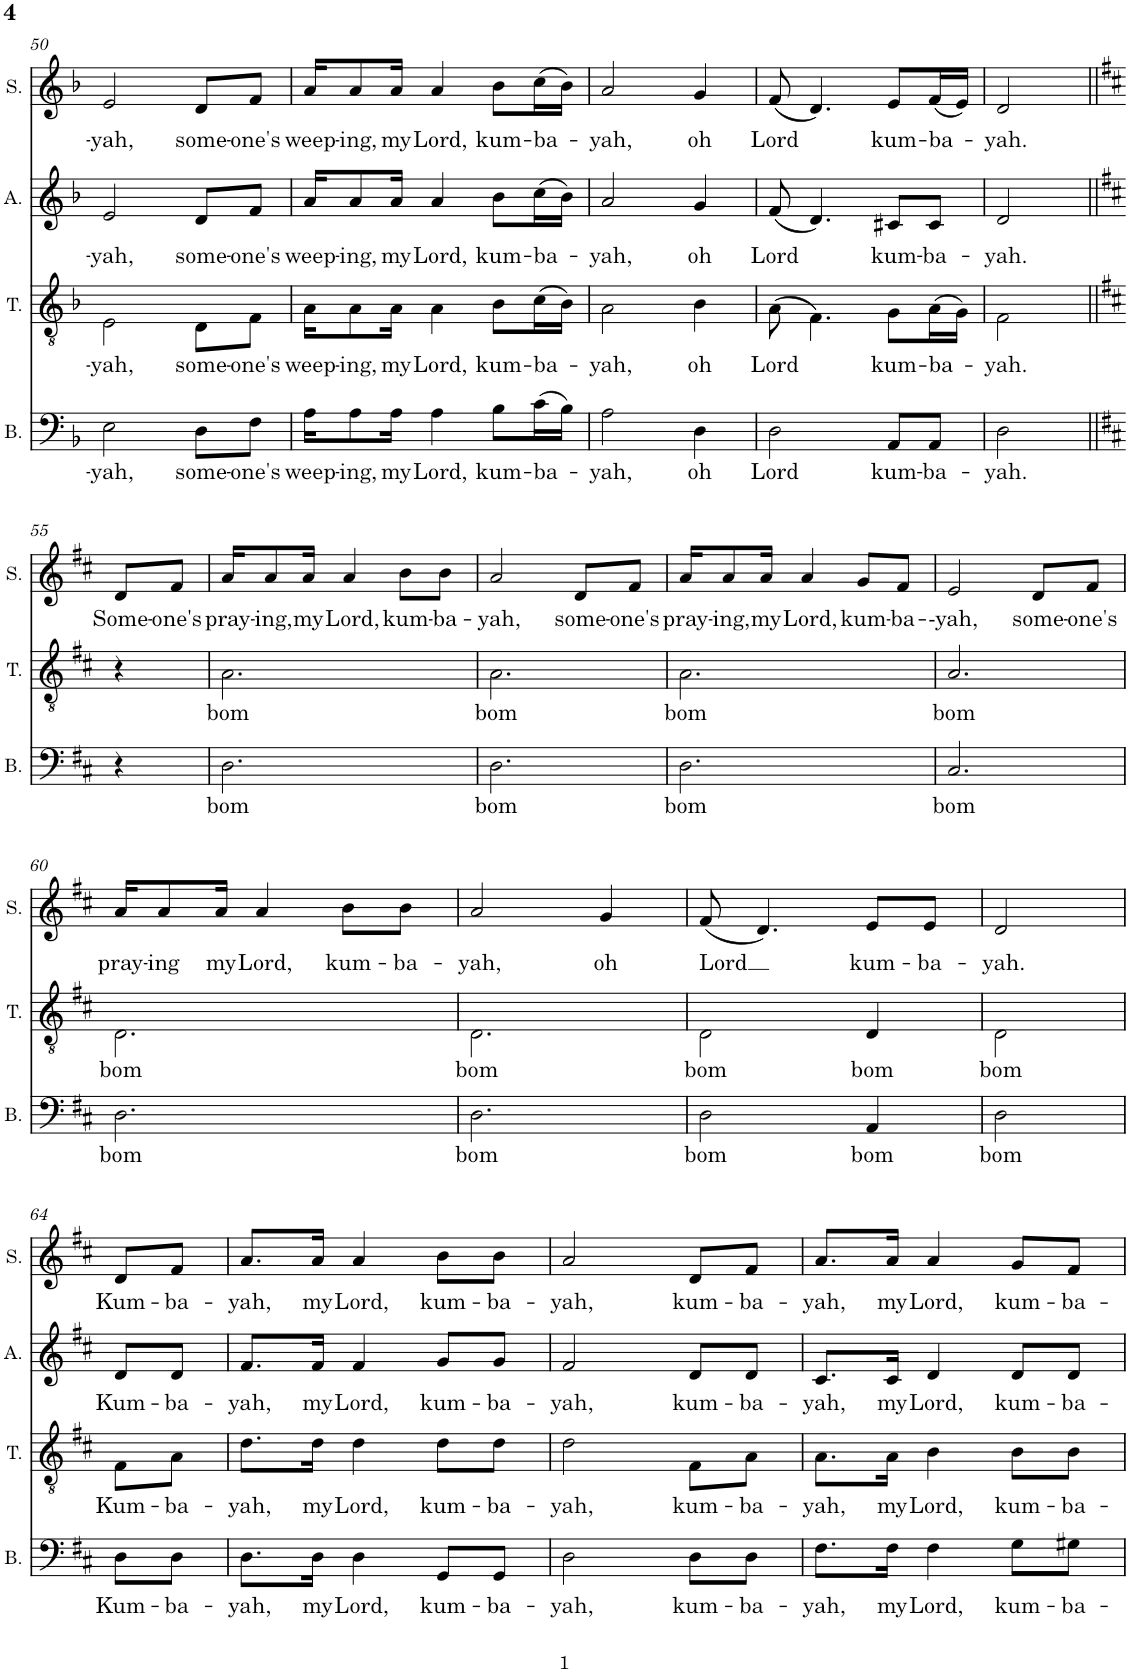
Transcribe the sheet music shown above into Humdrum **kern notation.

**kern	**text	**kern	**text	**kern	**text	**kern	**text
*part4	*part4	*part3	*part3	*part2	*part2	*part1	*part1
*staff4	*staff4	*staff3	*staff3	*staff2	*staff2	*staff1	*staff1
*I"Basso	*	*I"Tenore	*	*I"Contralto	*	*I"Soprano	*
*I'B.	*	*I'T.	*	*	*	*I'S.	*
!!LO:PB:g=z
*clefF4	*	*clefGv2	*	*clefG2	*	*clefG2	*
*k[b-]	*	*k[b-]	*	*k[b-]	*	*k[b-]	*
*	*	*	*	*M3/4	*	*M3/4	*
=50	=50	=50	=50	=50	=50	=50	=50
!	!LO:LY:b	!	!LO:LY:b	!	!LO:LY:b	!	!LO:LY:b
2E\	-yah,	2E\	-yah,	2e/	-yah,	2e/	-yah,
!	!LO:LY:b	!	!LO:LY:b	!	!LO:LY:b	!	!LO:LY:b
8D\L	some-	8D\L	some-	8d/L	some-	8d/L	some-
!	!LO:LY:b	!	!LO:LY:b	!	!LO:LY:b	!	!LO:LY:b
8F\J	-one's	8F\J	-one's	8f/J	-one's	8f/J	-one's
=51	=51	=51	=51	=51	=51	=51	=51
!	!LO:LY:b	!	!LO:LY:b	!	!LO:LY:b	!	!LO:LY:b
16A\KL	weep-	16A\KL	weep-	16a/KL	weep-	16a/KL	weep-
!	!LO:LY:b	!	!LO:LY:b	!	!LO:LY:b	!	!LO:LY:b
8A\	-ing,	8A\	-ing,	8a/	-ing,	8a/	-ing,
!	!LO:LY:b	!	!LO:LY:b	!	!LO:LY:b	!	!LO:LY:b
16A\Jk	my	16A\Jk	my	16a/Jk	my	16a/Jk	my
!	!LO:LY:b	!	!LO:LY:b	!	!LO:LY:b	!	!LO:LY:b
4A\	Lord,	4A\	Lord,	4a/	Lord,	4a/	Lord,
!	!LO:LY:b	!	!LO:LY:b	!	!LO:LY:b	!	!LO:LY:b
8B-\L	kum-	8B-\L	kum-	8b-\L	kum-	8b-\L	kum-
!	!LO:LY:b	!	!LO:LY:b	!	!LO:LY:b	!	!LO:LY:b
(16c\L	-ba-	(16c\L	-ba-	(16cc\L	-ba-	(16cc\L	-ba-
16B-\JJ)	.	16B-\JJ)	.	16b-\JJ)	.	16b-\JJ)	.
=52	=52	=52	=52	=52	=52	=52	=52
!	!LO:LY:b	!	!LO:LY:b	!	!LO:LY:b	!	!LO:LY:b
2A\	-yah,	2A\	-yah,	2a/	-yah,	2a/	-yah,
!	!LO:LY:b	!	!LO:LY:b	!	!LO:LY:b	!	!LO:LY:b
4D\	oh	4B-\	oh	4g/	oh	4g/	oh
=53	=53	=53	=53	=53	=53	=53	=53
!	!LO:LY:b	!	!LO:LY:b	!	!LO:LY:b	!	!LO:LY:b
2D\	Lord	(8A\	Lord	(8f/	Lord	(8f/	Lord
.	.	4.F\)	.	4.d/)	.	4.d/)	.
!	!LO:LY:b	!	!LO:LY:b	!	!LO:LY:b	!	!LO:LY:b
8AA/L	kum-	8G\L	kum-	8c#X/L	kum-	8e/L	kum-
!	!LO:LY:b	!	!LO:LY:b	!	!LO:LY:b	!	!LO:LY:b
8AA/J	-ba-	(16A\L	-ba-	8c#/J	-ba-	(16f/L	-ba-
.	.	16G\JJ)	.	.	.	16e/JJ)	.
=54	=54	=54	=54	=54	=54	=54	=54
!	!LO:LY:b	!	!LO:LY:b	!	!LO:LY:b	!	!LO:LY:b
2D\	-yah.	2F\	-yah.	2d/	-yah.	2d/	-yah.
!!LO:LB:g=z
=55||	=55||	=55||	=55||	=55||	=55||	=55||	=55||
*k[f#c#]	*	*k[f#c#]	*	*k[f#c#]	*	*k[f#c#]	*
!	!	!	!	!	!	!	!LO:LY:b
4r	.	4r	.	2.r	.	8d/L	Some-
!	!	!	!	!	!	!	!LO:LY:b
.	.	.	.	.	.	8f#/J	-one's
2ryy	.	2ryy	.	.	.	2ryy	.
=56	=56	=56	=56	=56	=56	=56	=56
!	!LO:LY:b	!	!LO:LY:b	!	!	!	!LO:LY:b
2.D\	bom	2.A\	bom	2.r	.	16a/KL	pray-
!	!	!	!	!	!	!	!LO:LY:b
.	.	.	.	.	.	8a/	-ing,
!	!	!	!	!	!	!	!LO:LY:b
.	.	.	.	.	.	16a/Jk	my
!	!	!	!	!	!	!	!LO:LY:b
.	.	.	.	.	.	4a/	Lord,
!	!	!	!	!	!	!	!LO:LY:b
.	.	.	.	.	.	8b\L	kum-
!	!	!	!	!	!	!	!LO:LY:b
.	.	.	.	.	.	8b\J	-ba-
=57	=57	=57	=57	=57	=57	=57	=57
!	!LO:LY:b	!	!LO:LY:b	!	!	!	!LO:LY:b
2.D\	bom	2.A\	bom	2.r	.	2a/	-yah,
!	!	!	!	!	!	!	!LO:LY:b
.	.	.	.	.	.	8d/L	some-
!	!	!	!	!	!	!	!LO:LY:b
.	.	.	.	.	.	8f#/J	-one's
=58	=58	=58	=58	=58	=58	=58	=58
!	!LO:LY:b	!	!LO:LY:b	!	!	!	!LO:LY:b
2.D\	bom	2.A\	bom	2.r	.	16a/KL	pray-
!	!	!	!	!	!	!	!LO:LY:b
.	.	.	.	.	.	8a/	-ing,
!	!	!	!	!	!	!	!LO:LY:b
.	.	.	.	.	.	16a/Jk	my
!	!	!	!	!	!	!	!LO:LY:b
.	.	.	.	.	.	4a/	Lord,
!	!	!	!	!	!	!	!LO:LY:b
.	.	.	.	.	.	8g/L	kum-
!	!	!	!	!	!	!	!LO:LY:b
.	.	.	.	.	.	8f#/J	-ba-
=59	=59	=59	=59	=59	=59	=59	=59
!	!LO:LY:b	!	!LO:LY:b	!	!	!	!LO:LY:b
2.C#/	bom	2.A/	bom	2.r	.	2e/	--yah,
!	!	!	!	!	!	!	!LO:LY:b
.	.	.	.	.	.	8d/L	some-
!	!	!	!	!	!	!	!LO:LY:b
.	.	.	.	.	.	8f#/J	-one's
!!LO:LB:g=z
=60	=60	=60	=60	=60	=60	=60	=60
!	!LO:LY:b	!	!LO:LY:b	!	!	!	!LO:LY:b
2.D\	bom	2.D\	bom	2.r	.	16a/KL	pray-
!	!	!	!	!	!	!	!LO:LY:b
.	.	.	.	.	.	8a/	-ing
!	!	!	!	!	!	!	!LO:LY:b
.	.	.	.	.	.	16a/Jk	my
!	!	!	!	!	!	!	!LO:LY:b
.	.	.	.	.	.	4a/	Lord,
!	!	!	!	!	!	!	!LO:LY:b
.	.	.	.	.	.	8b\L	kum-
!	!	!	!	!	!	!	!LO:LY:b
.	.	.	.	.	.	8b\J	-ba-
=61	=61	=61	=61	=61	=61	=61	=61
!	!LO:LY:b	!	!LO:LY:b	!	!	!	!LO:LY:b
2.D\	bom	2.D\	bom	2.r	.	2a/	-yah,
!	!	!	!	!	!	!	!LO:LY:b
.	.	.	.	.	.	4g/	oh
=62	=62	=62	=62	=62	=62	=62	=62
!	!LO:LY:b	!	!LO:LY:b	!	!	!	!LO:LY:b
2D\	bom	2D\	bom	2.r	.	(8f#/	Lord
.	.	.	.	.	.	4.d/)	.
!	!LO:LY:b	!	!LO:LY:b	!	!	!	!LO:LY:b
4AA/	bom	4D/	bom	.	.	8e/L	kum-
!	!	!	!	!	!	!	!LO:LY:b
.	.	.	.	.	.	8e/J	-ba-
=63	=63	=63	=63	=63	=63	=63	=63
!	!LO:LY:b	!	!LO:LY:b	!	!	!	!LO:LY:b
2D\	bom	2D\	bom	2.r	.	2d/	-yah.
4ryy	.	4ryy	.	.	.	4ryy	.
!!LO:LB:g=z
=64	=64	=64	=64	=64	=64	=64	=64
!	!LO:LY:b	!	!LO:LY:b	!	!LO:LY:b	!	!LO:LY:b
8D\L	Kum-	8F#\L	Kum-	8d/L	Kum-	8d/L	Kum-
!	!LO:LY:b	!	!LO:LY:b	!	!LO:LY:b	!	!LO:LY:b
8D\J	-ba-	8A\J	-ba-	8d/J	-ba-	8f#/J	-ba-
=65	=65	=65	=65	=65	=65	=65	=65
!	!LO:LY:b	!	!LO:LY:b	!	!LO:LY:b	!	!LO:LY:b
8.D\L	-yah,	8.d\L	-yah,	8.f#/L	-yah,	8.a/L	-yah,
!	!LO:LY:b	!	!LO:LY:b	!	!LO:LY:b	!	!LO:LY:b
16D\Jk	my	16d\Jk	my	16f#/Jk	my	16a/Jk	my
!	!LO:LY:b	!	!LO:LY:b	!	!LO:LY:b	!	!LO:LY:b
4D\	Lord,	4d\	Lord,	4f#/	Lord,	4a/	Lord,
!	!LO:LY:b	!	!LO:LY:b	!	!LO:LY:b	!	!LO:LY:b
8GG/L	kum-	8d\L	kum-	8g/L	kum-	8b\L	kum-
!	!LO:LY:b	!	!LO:LY:b	!	!LO:LY:b	!	!LO:LY:b
8GG/J	-ba-	8d\J	-ba-	8g/J	-ba-	8b\J	-ba-
=66	=66	=66	=66	=66	=66	=66	=66
!	!LO:LY:b	!	!LO:LY:b	!	!LO:LY:b	!	!LO:LY:b
2D\	-yah,	2d\	-yah,	2f#/	-yah,	2a/	-yah,
!	!LO:LY:b	!	!LO:LY:b	!	!LO:LY:b	!	!LO:LY:b
8D\L	kum-	8F#\L	kum-	8d/L	kum-	8d/L	kum-
!	!LO:LY:b	!	!LO:LY:b	!	!LO:LY:b	!	!LO:LY:b
8D\J	-ba-	8A\J	-ba-	8d/J	-ba-	8f#/J	-ba-
=67	=67	=67	=67	=67	=67	=67	=67
!	!LO:LY:b	!	!LO:LY:b	!	!LO:LY:b	!	!LO:LY:b
8.F#\L	-yah,	8.A\L	-yah,	8.c#/L	-yah,	8.a/L	-yah,
!	!LO:LY:b	!	!LO:LY:b	!	!LO:LY:b	!	!LO:LY:b
16F#\Jk	my	16A\Jk	my	16c#/Jk	my	16a/Jk	my
!	!LO:LY:b	!	!LO:LY:b	!	!LO:LY:b	!	!LO:LY:b
4F#\	Lord,	4B\	Lord,	4d/	Lord,	4a/	Lord,
!	!LO:LY:b	!	!LO:LY:b	!	!LO:LY:b	!	!LO:LY:b
8G\L	kum-	8B\L	kum-	8d/L	kum-	8g/L	kum-
!	!LO:LY:b	!	!LO:LY:b	!	!LO:LY:b	!	!LO:LY:b
8G#X\J	-ba-	8B\J	-ba-	8d/J	-ba-	8f#/J	-ba-
=	=	=	=	=	=	=	=
*-	*-	*-	*-	*-	*-	*-	*-
